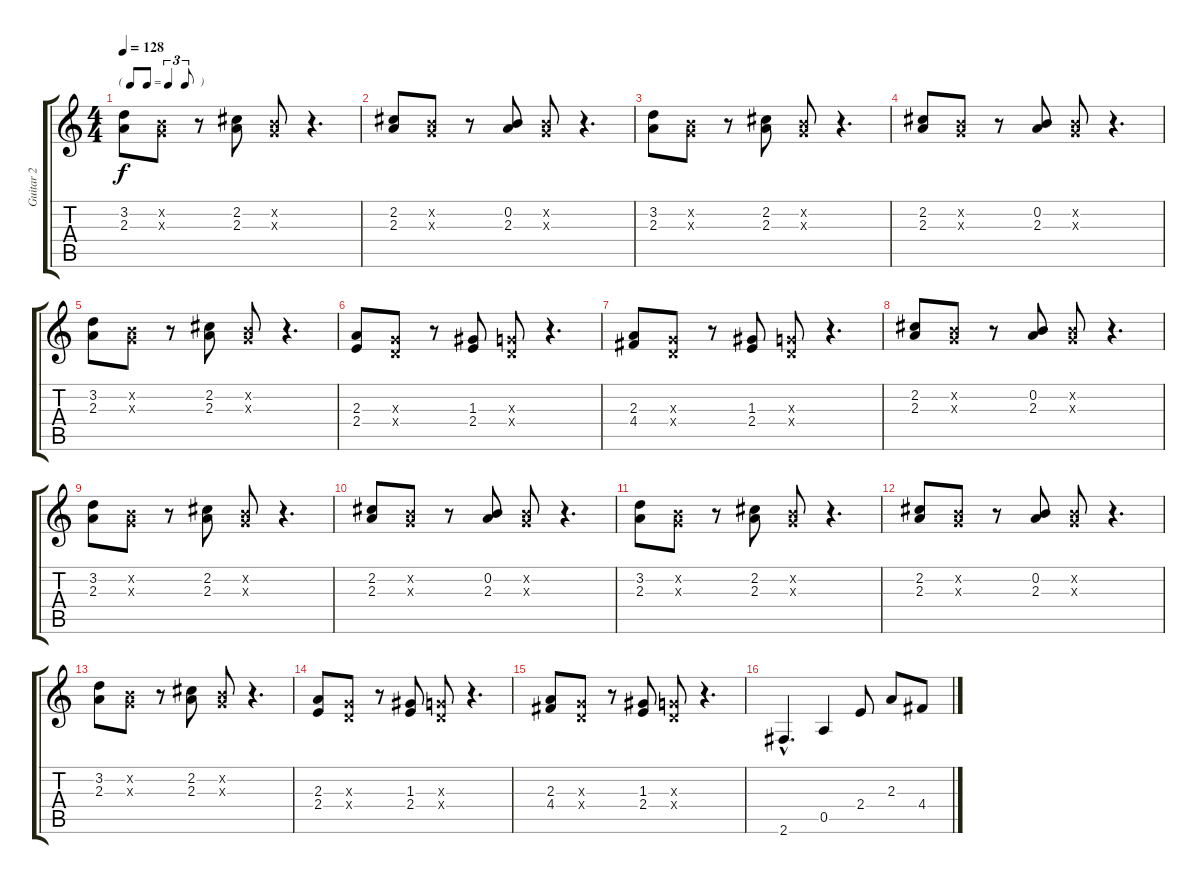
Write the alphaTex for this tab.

\track ("Guitar 2" "Guitar 2") {instrument electricguitarclean}
\staff {score tabs}
\tuning (E4 B3 G3 D3 A2 E2) {hide}
\ts (4 4)
\tf triplet8th
\tempo 128
\clef g2
\ks c
(3.2 2.3).8{dy f} (0.2{x} 0.3{x}).8 r.8 (2.2 2.3).8 (0.2{x} 0.3{x}).8 r.4{d} |
(2.2 2.3).8 (0.2{x} 0.3{x}).8 r.8 (0.2 2.3).8 (0.2{x} 0.3{x}).8 r.4{d} |
(3.2 2.3).8 (0.2{x} 0.3{x}).8 r.8 (2.2 2.3).8 (0.2{x} 0.3{x}).8 r.4{d} |
(2.2 2.3).8 (0.2{x} 0.3{x}).8 r.8 (0.2 2.3).8 (0.2{x} 0.3{x}).8 r.4{d} |
(3.2 2.3).8 (0.2{x} 0.3{x}).8 r.8 (2.2 2.3).8 (0.2{x} 0.3{x}).8 r.4{d} |
(2.3 2.4).8 (0.3{x} 0.4{x}).8 r.8 (1.3 2.4).8 (0.3{x} 0.4{x}).8 r.4{d} |
(2.3 4.4).8 (0.3{x} 0.4{x}).8 r.8 (1.3 2.4).8 (0.3{x} 0.4{x}).8 r.4{d} |
(2.2 2.3).8 (0.2{x} 0.3{x}).8 r.8 (0.2 2.3).8 (0.2{x} 0.3{x}).8 r.4{d} |
(3.2 2.3).8 (0.2{x} 0.3{x}).8 r.8 (2.2 2.3).8 (0.2{x} 0.3{x}).8 r.4{d} |
(2.2 2.3).8 (0.2{x} 0.3{x}).8 r.8 (0.2 2.3).8 (0.2{x} 0.3{x}).8 r.4{d} |
(3.2 2.3).8 (0.2{x} 0.3{x}).8 r.8 (2.2 2.3).8 (0.2{x} 0.3{x}).8 r.4{d} |
(2.2 2.3).8 (0.2{x} 0.3{x}).8 r.8 (0.2 2.3).8 (0.2{x} 0.3{x}).8 r.4{d} |
(3.2 2.3).8 (0.2{x} 0.3{x}).8 r.8 (2.2 2.3).8 (0.2{x} 0.3{x}).8 r.4{d} |
(2.3 2.4).8 (0.3{x} 0.4{x}).8 r.8 (1.3 2.4).8 (0.3{x} 0.4{x}).8 r.4{d} |
(2.3 4.4).8 (0.3{x} 0.4{x}).8 r.8 (1.3 2.4).8 (0.3{x} 0.4{x}).8 r.4{d} |
2.6{hac}.4{d volume 16} 0.5.4 2.4.8 2.3.8 4.4.8
